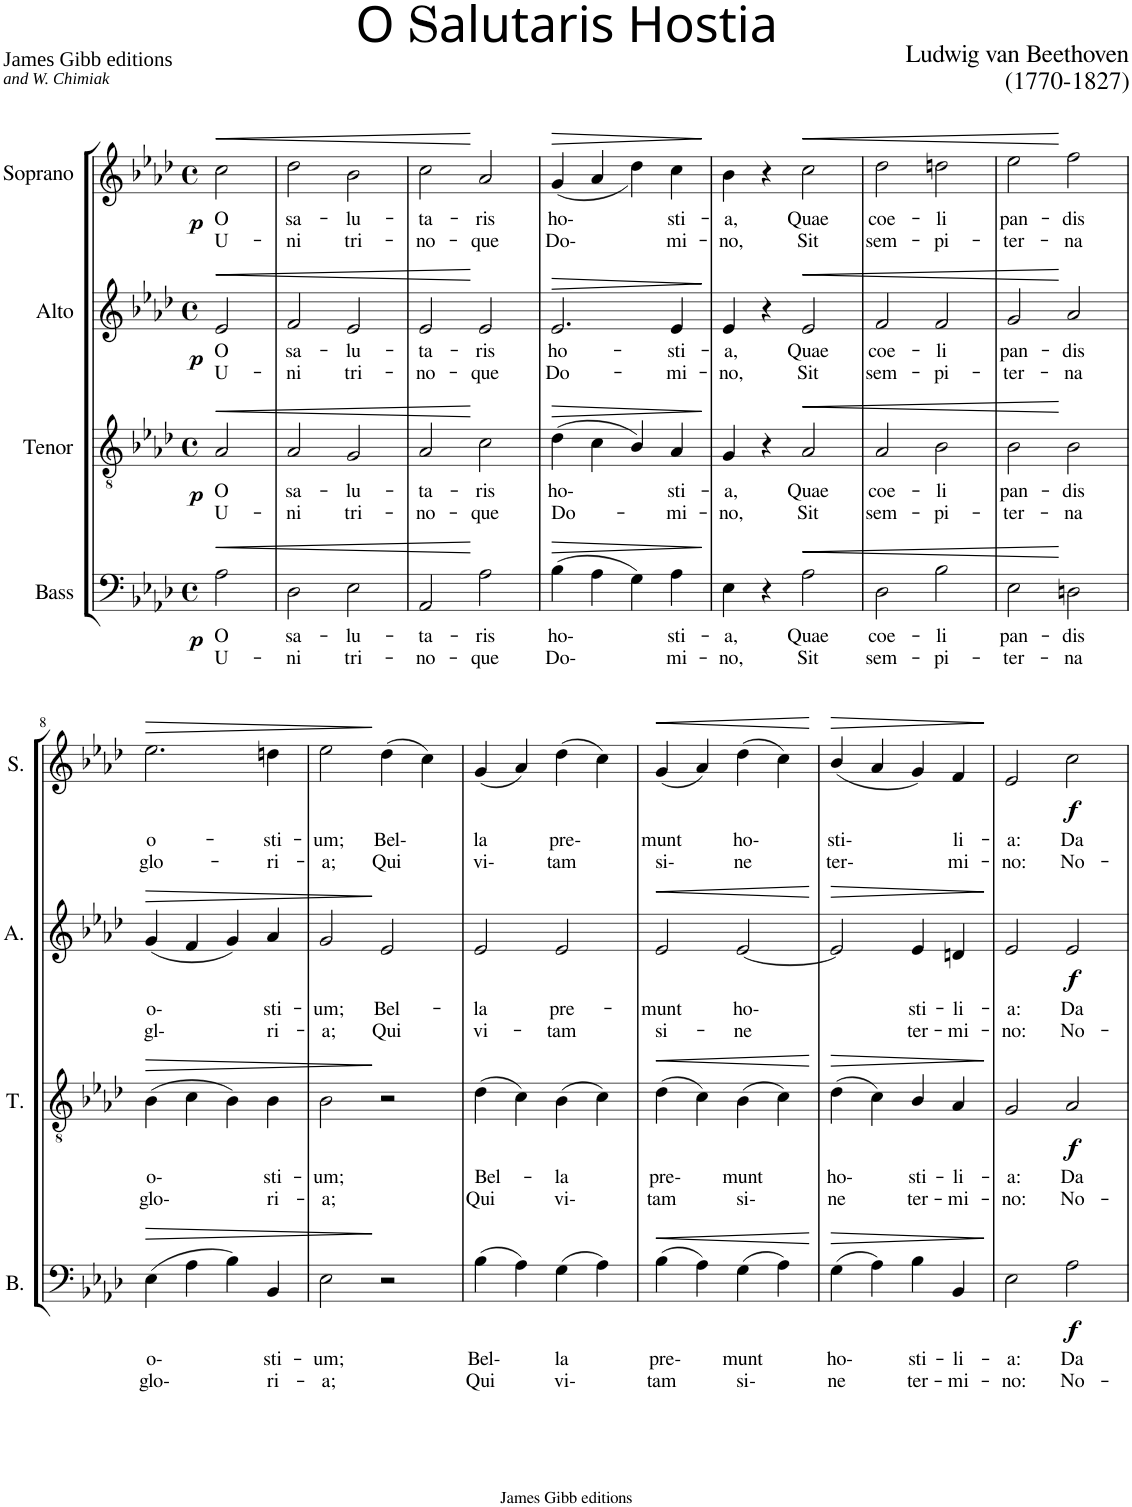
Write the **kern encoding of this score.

**kern	**text	**text	**dynam	**kern	**text	**text	**dynam	**kern	**text	**text	**dynam	**kern	**text	**text	**dynam
*part4	*part4	*part4	*part4	*part3	*part3	*part3	*part3	*part2	*part2	*part2	*part2	*part1	*part1	*part1	*part1
*staff4	*staff4	*staff4	*staff4	*staff3	*staff3	*staff3	*staff3	*staff2	*staff2	*staff2	*staff2	*staff1	*staff1	*staff1	*staff1
*I"Bass	*	*	*	*I"Tenor	*	*	*	*I"Alto	*	*	*	*I"Soprano	*	*	*
*I'B.	*	*	*	*I'T.	*	*	*	*I'A.	*	*	*	*I'S.	*	*	*
*clefF4	*	*	*	*clefGv2	*	*	*	*clefG2	*	*	*	*clefG2	*	*	*
*k[b-e-a-d-]	*	*	*	*k[b-e-a-d-]	*	*	*	*k[b-e-a-d-]	*	*	*	*k[b-e-a-d-]	*	*	*
*A-:	*	*	*	*A-:	*	*	*	*A-:	*	*	*	*A-:	*	*	*
*M4/4	*	*	*	*M4/4	*	*	*	*M4/4	*	*	*	*M4/4	*	*	*
*met(c)	*	*	*	*met(c)	*	*	*	*met(c)	*	*	*	*met(c)	*	*	*
=1	=1	=1	=1	=1	=1	=1	=1	=1	=1	=1	=1	=1	=1	=1	=1
!	!LO:LY:b	!LO:LY:b	!LO:HP:b	!	!LO:LY:b	!LO:LY:b	!LO:HP:b	!	!LO:LY:b	!LO:LY:b	!LO:HP:b	!	!LO:LY:b	!LO:LY:b	!LO:HP:b
!	!	!	!LO:DY:n=1:b	!	!	!	!LO:DY:n=1:b	!	!	!	!LO:DY:n=1:b	!	!	!	!LO:DY:n=1:b
2A-\	O	U-	< p	2A-/	O	U-	< p	2e-/	O	U-	< p	2cc\	O	U-	< p
=2	=2	=2	=2	=2	=2	=2	=2	=2	=2	=2	=2	=2	=2	=2	=2
!	!LO:LY:b	!LO:LY:b	!	!	!LO:LY:b	!LO:LY:b	!	!	!LO:LY:b	!LO:LY:b	!	!	!LO:LY:b	!LO:LY:b	!
2D-\	-sa-	-ni	.	2A-/	-sa-	-ni	.	2f/	-sa-	-ni	.	2dd-\	-sa-	-ni	.
!	!LO:LY:b	!LO:LY:b	!	!	!LO:LY:b	!LO:LY:b	!	!	!LO:LY:b	!LO:LY:b	!	!	!LO:LY:b	!LO:LY:b	!
2E-\	lu-	-tri-	.	2G/	lu-	-tri-	.	2e-/	lu-	-tri-	.	2b-\	lu-	-tri-	.
=3	=3	=3	=3	=3	=3	=3	=3	=3	=3	=3	=3	=3	=3	=3	=3
!	!LO:LY:b	!LO:LY:b	!	!	!LO:LY:b	!LO:LY:b	!	!	!LO:LY:b	!LO:LY:b	!	!	!LO:LY:b	!LO:LY:b	!
2AA-/	-ta-	-no-	.	2A-/	-ta-	-no-	.	2e-/	-ta-	-no-	.	2cc\	-ta-	-no-	.
!	!LO:LY:b	!LO:LY:b	!	!	!LO:LY:b	!LO:LY:b	!	!	!LO:LY:b	!LO:LY:b	!	!	!LO:LY:b	!LO:LY:b	!
2A-\	-ris	que	[	2c\	-ris	que	[	2e-/	-ris	que	[	2a-/	-ris	que	[
=4	=4	=4	=4	=4	=4	=4	=4	=4	=4	=4	=4	=4	=4	=4	=4
!	!LO:LY:b	!LO:LY:b	!LO:HP:b	!	!LO:LY:b	!LO:LY:b	!LO:HP:b	!	!LO:LY:b	!LO:LY:b	!LO:HP:b	!	!LO:LY:b	!LO:LY:b	!LO:HP:b
(>4B-\	ho-	Do-	>	(>4d-\	ho-	Do-	>	2.e-/	ho-	-Do-	>	(<4g/	ho-	Do-	>
4A-\	.	.	.	4c\	.	.	.	.	.	.	.	4a-/	.	.	.
4G\)	.	.	.	4B-/)	.	.	.	.	.	.	.	4dd-\)	.	.	.
!	!LO:LY:b	!LO:LY:b	!	!	!LO:LY:b	!LO:LY:b	!	!	!LO:LY:b	!LO:LY:b	!	!	!LO:LY:b	!LO:LY:b	!
4A-\	sti-	-mi-	.	4A-/	-sti-	-mi-	.	4e-/	-sti-	-mi-	.	4cc\	sti-	-mi-	.
.	.	.	]	.	.	.	]	.	.	.	]	.	.	.	]
=5	=5	=5	=5	=5	=5	=5	=5	=5	=5	=5	=5	=5	=5	=5	=5
!	!LO:LY:b	!LO:LY:b	!	!	!LO:LY:b	!LO:LY:b	!	!	!LO:LY:b	!LO:LY:b	!	!	!LO:LY:b	!LO:LY:b	!
4E-\	-a,	no,	.	4G/	-a,	no,	.	4e-/	-a,	no,	.	4b-\	-a,	no,	.
4r	.	.	.	4r	.	.	.	4r	.	.	.	4r	.	.	.
!	!LO:LY:b	!LO:LY:b	!LO:HP:b	!	!LO:LY:b	!LO:LY:b	!LO:HP:b	!	!LO:LY:b	!LO:LY:b	!LO:HP:b	!	!LO:LY:b	!LO:LY:b	!LO:HP:b
2A-\	Quae	Sit	<	2A-/	Quae	Sit	<	2e-/	Quae	Sit	<	2cc\	Quae	Sit	<
=6	=6	=6	=6	=6	=6	=6	=6	=6	=6	=6	=6	=6	=6	=6	=6
!	!LO:LY:b	!LO:LY:b	!	!	!LO:LY:b	!LO:LY:b	!	!	!LO:LY:b	!LO:LY:b	!	!	!LO:LY:b	!LO:LY:b	!
2D-\	coe-	-sem-	.	2A-/	coe-	-sem-	.	2f/	coe-	-sem-	.	2dd-\	coe-	-sem-	.
!	!LO:LY:b	!LO:LY:b	!	!	!LO:LY:b	!LO:LY:b	!	!	!LO:LY:b	!LO:LY:b	!	!	!LO:LY:b	!LO:LY:b	!
2B-\	-li	pi-	.	2B-\	-li	pi-	.	2f/	-li	pi-	.	2ddn\	-li	pi-	.
=7	=7	=7	=7	=7	=7	=7	=7	=7	=7	=7	=7	=7	=7	=7	=7
!	!LO:LY:b	!LO:LY:b	!	!	!LO:LY:b	!LO:LY:b	!	!	!LO:LY:b	!LO:LY:b	!	!	!LO:LY:b	!LO:LY:b	!
2E-\	-pan-	-ter-	.	2B-\	-pan-	-ter-	.	2g/	-pan-	-ter-	.	2ee-\	-pan-	-ter-	.
!	!LO:LY:b	!LO:LY:b	!	!	!LO:LY:b	!LO:LY:b	!	!	!LO:LY:b	!LO:LY:b	!	!	!LO:LY:b	!LO:LY:b	!
2Dn\	-dis	na	[	2B-\	-dis	na	[	2a-/	-dis	na	[	2ff\	-dis	na	[
!!LO:LB:g=z
=8	=8	=8	=8	=8	=8	=8	=8	=8	=8	=8	=8	=8	=8	=8	=8
!	!LO:LY:b	!LO:LY:b	!LO:HP:b	!	!LO:LY:b	!LO:LY:b	!LO:HP:b	!	!LO:LY:b	!LO:LY:b	!LO:HP:b	!	!LO:LY:b	!LO:LY:b	!LO:HP:b
(>4E-\	o-	glo-	>	(>4B-\	o-	glo-	>	(<4g/	o-	gl-	>	2.ee-\	o-	-glo-	>
4A-\	.	.	.	4c\	.	.	.	4f/	.	.	.	.	.	.	.
4B-\)	.	.	.	4B-\)	.	.	.	4g/)	.	.	.	.	.	.	.
!	!LO:LY:b	!LO:LY:b	!	!	!LO:LY:b	!LO:LY:b	!	!	!LO:LY:b	!LO:LY:b	!	!	!LO:LY:b	!LO:LY:b	!
4BB-/	sti-	-ri-	.	4B-\	sti-	-ri-	.	4a-/	sti-	-ri-	.	4ddn\	-sti-	-ri-	.
=9	=9	=9	=9	=9	=9	=9	=9	=9	=9	=9	=9	=9	=9	=9	=9
!	!LO:LY:b	!LO:LY:b	!	!	!LO:LY:b	!LO:LY:b	!	!	!LO:LY:b	!LO:LY:b	!	!	!LO:LY:b	!LO:LY:b	!
2E-\	-um;	a;	.	2B-\	-um;	a;	.	2g/	-um;	a;	.	2ee-\	-um;	a;	.
!	!	!	!	!	!	!	!	!	!LO:LY:b	!LO:LY:b	!	!	!LO:LY:b	!LO:LY:b	!
2r	.	.	]	2r	.	.	]	2e-/	Bel-	-Qui	]	(>4dd-\	Bel-	Qui	]
.	.	.	.	.	.	.	.	.	.	.	.	4cc\)	.	.	.
=10	=10	=10	=10	=10	=10	=10	=10	=10	=10	=10	=10	=10	=10	=10	=10
!	!LO:LY:b	!LO:LY:b	!	!	!LO:LY:b	!LO:LY:b	!	!	!LO:LY:b	!LO:LY:b	!	!	!LO:LY:b	!LO:LY:b	!
(>4B-\	Bel-	Qui	.	(>4d-\	Bel-	-Qui	.	2e-/	la	vi-	.	(<4g/	la	vi-	.
4A-\)	.	.	.	4c\)	.	.	.	.	.	.	.	4a-/)	.	.	.
!	!LO:LY:b	!LO:LY:b	!	!	!LO:LY:b	!LO:LY:b	!	!	!LO:LY:b	!LO:LY:b	!	!	!LO:LY:b	!LO:LY:b	!
(>4G\	la	vi-	.	(>4B-\	la	vi-	.	2e-/	-pre-	-tam	.	(>4dd-\	pre-	tam	.
4A-\)	.	.	.	4c\)	.	.	.	.	.	.	.	4cc\)	.	.	.
=11	=11	=11	=11	=11	=11	=11	=11	=11	=11	=11	=11	=11	=11	=11	=11
!	!LO:LY:b	!LO:LY:b	!LO:HP:b	!	!LO:LY:b	!LO:LY:b	!LO:HP:b	!	!LO:LY:b	!LO:LY:b	!LO:HP:b	!	!LO:LY:b	!LO:LY:b	!LO:HP:b
(>4B-\	pre-	tam	<	(>4d-\	pre-	tam	<	2e-/	munt	si-	<	(<4g/	munt	si-	<
4A-\)	.	.	.	4c\)	.	.	.	.	.	.	.	4a-/)	.	.	.
!	!LO:LY:b	!LO:LY:b	!	!	!LO:LY:b	!LO:LY:b	!	!	!LO:LY:b	!LO:LY:b	!	!	!LO:LY:b	!LO:LY:b	!
(>4G\	munt	si-	.	(>4B-\	munt	si-	.	[2e-/	-ho-	ne	.	(>4dd-\	ho-	ne	.
4A-\)	.	.	.	4c\)	.	.	.	.	.	.	.	4cc\)	.	.	.
.	.	.	[	.	.	.	[	.	.	.	[	.	.	.	[
=12	=12	=12	=12	=12	=12	=12	=12	=12	=12	=12	=12	=12	=12	=12	=12
!	!LO:LY:b	!LO:LY:b	!LO:HP:b	!	!LO:LY:b	!LO:LY:b	!LO:HP:b	!	!	!	!LO:HP:b	!	!LO:LY:b	!LO:LY:b	!LO:HP:b
(>4G\	ho-	ne	>	(>4d-\	ho-	ne	>	2e-/]	.	.	>	(<4b-/	sti-	ter-	>
4A-\)	.	.	.	4c\)	.	.	.	.	.	.	.	4a-/	.	.	.
!	!LO:LY:b	!LO:LY:b	!	!	!LO:LY:b	!LO:LY:b	!	!	!LO:LY:b	!LO:LY:b	!	!	!	!	!
4B-\	sti-	-ter-	.	4B-/	sti-	-ter-	.	4e-/	sti-	-ter-	.	4g/)	.	.	.
!	!LO:LY:b	!LO:LY:b	!	!	!LO:LY:b	!LO:LY:b	!	!	!LO:LY:b	!LO:LY:b	!	!	!LO:LY:b	!LO:LY:b	!
4BB-/	-li-	-mi-	.	4A-/	-li-	-mi-	.	4dn/	-li-	-mi-	.	4f/	li-	-mi-	.
.	.	.	]	.	.	.	]	.	.	.	]	.	.	.	]
=13	=13	=13	=13	=13	=13	=13	=13	=13	=13	=13	=13	=13	=13	=13	=13
!	!LO:LY:b	!LO:LY:b	!	!	!LO:LY:b	!LO:LY:b	!	!	!LO:LY:b	!LO:LY:b	!	!	!LO:LY:b	!LO:LY:b	!
2E-\	-a:	no:	.	2G/	-a:	no:	.	2e-/	-a:	no:	.	2e-/	-a:	no:	.
!	!LO:LY:b	!LO:LY:b	!LO:DY:b	!	!LO:LY:b	!LO:LY:b	!LO:DY:b	!	!LO:LY:b	!LO:LY:b	!LO:DY:b	!	!LO:LY:b	!LO:LY:b	!LO:DY:b
2A-\	Da	No-	f	2A-/	Da	No-	f	2e-/	Da	No-	f	2cc\	Da	No-	f
=	=	=	=	=	=	=	=	=	=	=	=	=	=	=	=
*-	*-	*-	*-	*-	*-	*-	*-	*-	*-	*-	*-	*-	*-	*-	*-
